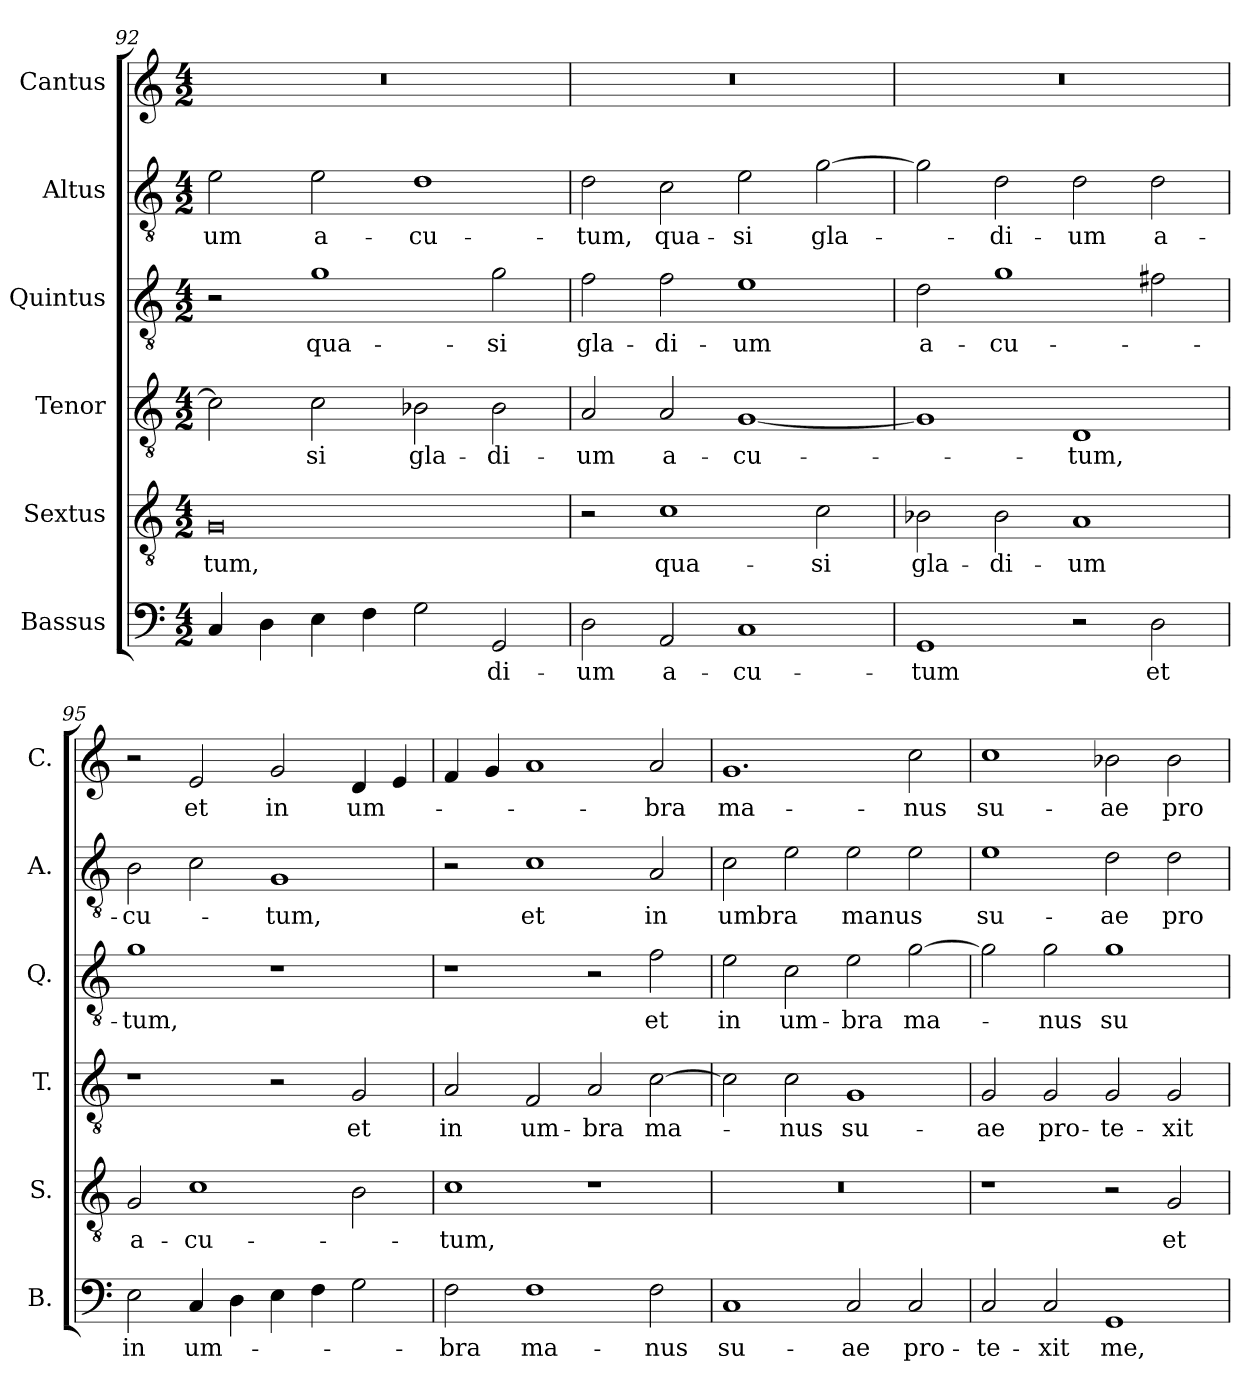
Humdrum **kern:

**kern	**text	**kern	**text	**kern	**text	**kern	**text	**kern	**text	**kern	**text
*part6	*part6	*part5	*part5	*part4	*part4	*part3	*part3	*part2	*part2	*part1	*part1
*staff6	*staff6	*staff5	*staff5	*staff4	*staff4	*staff3	*staff3	*staff2	*staff2	*staff1	*staff1
*I"Bassus	*	*I"Sextus	*	*I"Tenor	*	*I"Quintus	*	*I"Altus	*	*I"Cantus	*
*I'B.	*	*I'S.	*	*I'T.	*	*I'Q.	*	*I'A.	*	*I'C.	*
*clefF4	*	*clefGv2	*	*clefGv2	*	*clefGv2	*	*clefGv2	*	*clefG2	*
*k[]	*	*k[]	*	*k[]	*	*k[]	*	*k[]	*	*k[]	*
*M4/2	*	*M4/2	*	*M4/2	*	*M4/2	*	*M4/2	*	*M4/2	*
=92	=92	=92	=92	=92	=92	=92	=92	=92	=92	=92	=92
!	!	!	!LO:LY:b	!	!	!	!	!	!LO:LY:b	!	!
4C/	.	0G	-tum,	2c\]	.	2r	.	2e\	-um	0r	.
4D\	.	.	.	.	.	.	.	.	.	.	.
!	!	!	!	!	!LO:LY:b	!	!LO:LY:b	!	!LO:LY:b	!	!
4E\	.	.	.	2c\	-si	1g	qua-	2e\	a-	.	.
4F\	.	.	.	.	.	.	.	.	.	.	.
!	!	!	!	!	!LO:LY:b	!	!	!	!LO:LY:b	!	!
2G\	.	.	.	2B-X\	gla-	.	.	1d	-cu-	.	.
!	!LO:LY:b	!	!	!	!LO:LY:b	!	!LO:LY:b	!	!	!	!
2GG/	-di-	.	.	2B-\	-di-	2g\	-si	.	.	.	.
=93	=93	=93	=93	=93	=93	=93	=93	=93	=93	=93	=93
!	!LO:LY:b	!	!	!	!LO:LY:b	!	!LO:LY:b	!	!LO:LY:b	!	!
2D\	-um	2r	.	2A/	-um	2f\	gla-	2d\	-tum,	0r	.
!	!LO:LY:b	!	!LO:LY:b	!	!LO:LY:b	!	!LO:LY:b	!	!LO:LY:b	!	!
2AA/	a-	1c	qua-	2A/	a-	2f\	-di-	2c\	qua-	.	.
!	!LO:LY:b	!	!	!	!LO:LY:b	!	!LO:LY:b	!	!LO:LY:b	!	!
1C	-cu-	.	.	[1G	-cu-	1e	-um	2e\	-si	.	.
!	!	!	!LO:LY:b	!	!	!	!	!	!LO:LY:b	!	!
.	.	2c\	-si	.	.	.	.	[2g\	gla-	.	.
=94	=94	=94	=94	=94	=94	=94	=94	=94	=94	=94	=94
!	!LO:LY:b	!	!LO:LY:b	!	!	!	!LO:LY:b	!	!	!	!
1GG	-tum	2B-X\	gla-	1G]	.	2d\	a-	2g\]	.	0r	.
!	!	!	!LO:LY:b	!	!	!	!LO:LY:b	!	!LO:LY:b	!	!
.	.	2B-\	-di-	.	.	1g	-cu-	2d\	-di-	.	.
!	!	!	!LO:LY:b	!	!LO:LY:b	!	!	!	!LO:LY:b	!	!
2r	.	1A	-um	1D	-tum,	.	.	2d\	-um	.	.
!	!LO:LY:b	!	!	!	!	!	!	!	!LO:LY:b	!	!
2D\	et	.	.	.	.	2f#X\	.	2d\	a-	.	.
=95	=95	=95	=95	=95	=95	=95	=95	=95	=95	=95	=95
!	!LO:LY:b	!	!LO:LY:b	!	!	!	!LO:LY:b	!	!LO:LY:b	!	!
2E\	in	2G/	a-	1r	.	1g	-tum,	2B\	-cu-	2r	.
!	!LO:LY:b	!	!LO:LY:b	!	!	!	!	!	!	!	!LO:LY:b
4C/	um-	1c	-cu-	.	.	.	.	2c\	.	2e/	et
4D\	.	.	.	.	.	.	.	.	.	.	.
!	!	!	!	!	!	!	!	!	!LO:LY:b	!	!LO:LY:b
4E\	.	.	.	2r	.	1r	.	1G	-tum,	2g/	in
4F\	.	.	.	.	.	.	.	.	.	.	.
!	!	!	!	!	!LO:LY:b	!	!	!	!	!	!LO:LY:b
2G\	.	2B\	.	2G/	et	.	.	.	.	4d/	um-
.	.	.	.	.	.	.	.	.	.	4e/	.
=96	=96	=96	=96	=96	=96	=96	=96	=96	=96	=96	=96
!	!LO:LY:b	!	!LO:LY:b	!	!LO:LY:b	!	!	!	!	!	!
2F\	-bra	1c	-tum,	2A/	in	1r	.	2r	.	4f/	.
.	.	.	.	.	.	.	.	.	.	4g/	.
!	!LO:LY:b	!	!	!	!LO:LY:b	!	!	!	!LO:LY:b	!	!
1F	ma-	.	.	2F/	um-	.	.	1c	et	1a	.
!	!	!	!	!	!LO:LY:b	!	!	!	!	!	!
.	.	1r	.	2A/	-bra	2r	.	.	.	.	.
!	!LO:LY:b	!	!	!	!LO:LY:b	!	!LO:LY:b	!	!LO:LY:b	!	!LO:LY:b
2F\	-nus	.	.	[2c\	ma-	2f\	et	2A/	in	2a/	-bra
!!LO:LB:g=z
=97	=97	=97	=97	=97	=97	=97	=97	=97	=97	=97	=97
!	!LO:LY:b	!	!	!	!	!	!LO:LY:b	!	!LO:LY:b	!	!LO:LY:b
1C	su-	0r	.	2c\]	.	2e\	in	2c\	umbra	1.g	ma-
!	!	!	!	!	!LO:LY:b	!	!LO:LY:b	!	!	!	!
.	.	.	.	2c\	-nus	2c\	um-	2e\	.	.	.
!	!LO:LY:b	!	!	!	!LO:LY:b	!	!LO:LY:b	!	!LO:LY:b	!	!
2C/	-ae	.	.	1G	su-	2e\	-bra	2e\	manus	.	.
!	!LO:LY:b	!	!	!	!	!	!LO:LY:b	!	!	!	!LO:LY:b
2C/	pro-	.	.	.	.	[2g\	ma-	2e\	.	2cc\	-nus
=98	=98	=98	=98	=98	=98	=98	=98	=98	=98	=98	=98
!	!LO:LY:b	!	!	!	!LO:LY:b	!	!	!	!LO:LY:b	!	!LO:LY:b
2C/	-te-	1r	.	2G/	-ae	2g\]	.	1e	su-	1cc	su-
!	!LO:LY:b	!	!	!	!LO:LY:b	!	!LO:LY:b	!	!	!	!
2C/	-xit	.	.	2G/	pro-	2g\	-nus	.	.	.	.
!	!LO:LY:b	!	!	!	!LO:LY:b	!	!LO:LY:b	!	!LO:LY:b	!	!LO:LY:b
1GG	me,	2r	.	2G/	-te-	1g	su-	2d\	-ae	2b-X\	-ae
!	!	!	!LO:LY:b	!	!LO:LY:b	!	!	!	!LO:LY:b	!	!LO:LY:b
.	.	2G/	et	2G/	-xit	.	.	2d\	pro-	2b-\	pro-
=	=	=	=	=	=	=	=	=	=	=	=
*-	*-	*-	*-	*-	*-	*-	*-	*-	*-	*-	*-
